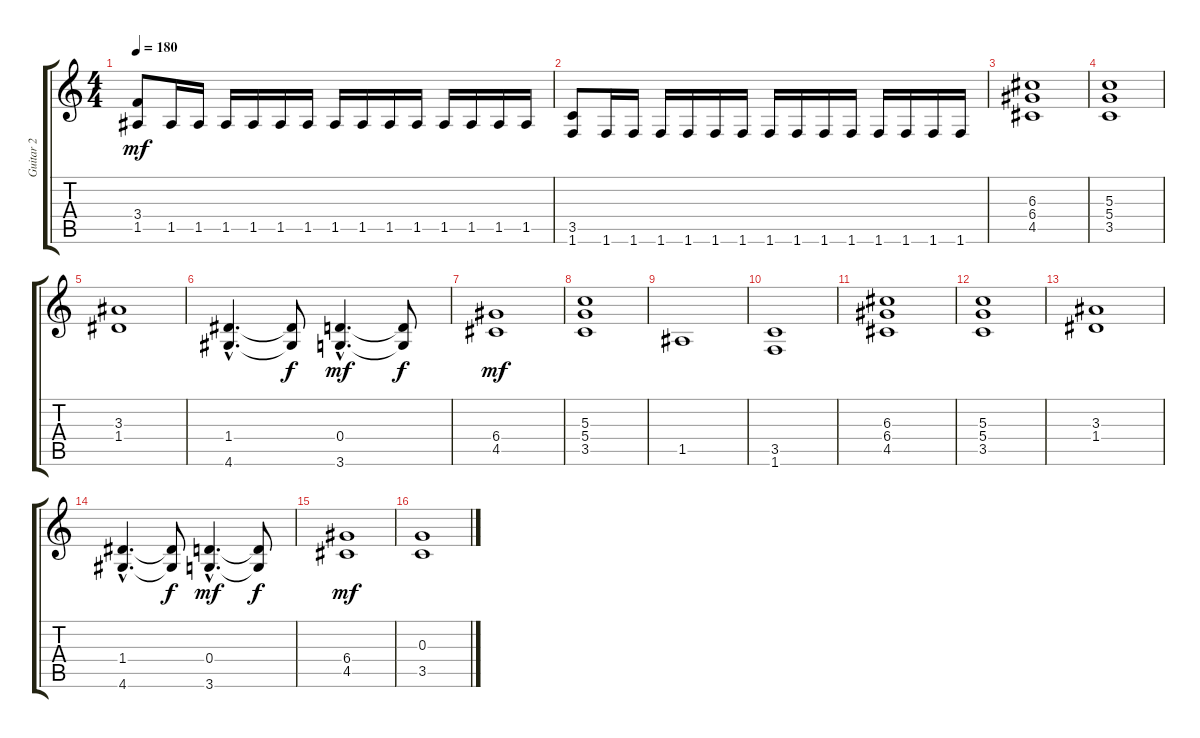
\track ("Guitar 2" "Guitar 2") {instrument distortionguitar}
\staff {score tabs}
\tuning (E4 B3 G3 D3 A2 E2) {hide}
\ts (4 4)
\tempo 180
\clef g2
\ks c
(3.4 1.5).8{dy mf} 1.5.16 1.5.16 1.5.16 1.5.16 1.5.16 1.5.16 1.5.16 1.5.16 1.5.16 1.5.16 1.5.16 1.5.16 1.5.16 1.5.16 |
(3.5 1.6).8 1.6.16 1.6.16 1.6.16 1.6.16 1.6.16 1.6.16 1.6.16 1.6.16 1.6.16 1.6.16 1.6.16 1.6.16 1.6.16 1.6.16 |
(6.3 6.4 4.5).1 |
(5.3 5.4 3.5).1 |
(3.3 1.4).1 |
(1.4{hac} 4.6{hac}).4{d} (1.4{t} 4.6{t}).8{dy f} (0.4{hac} 3.6{hac}).4{d dy mf} (0.4{t} 3.6{t}).8{dy f} |
(6.4 4.5).1{dy mf} |
(5.3 5.4 3.5).1 |
1.5.1 |
(3.5 1.6).1 |
(6.3 6.4 4.5).1 |
(5.3 5.4 3.5).1 |
(3.3 1.4).1 |
(1.4{hac} 4.6{hac}).4{d} (1.4{t} 4.6{t}).8{dy f} (0.4{hac} 3.6{hac}).4{d dy mf} (0.4{t} 3.6{t}).8{dy f} |
(6.4 4.5).1{dy mf} |
(0.3 3.5).1
